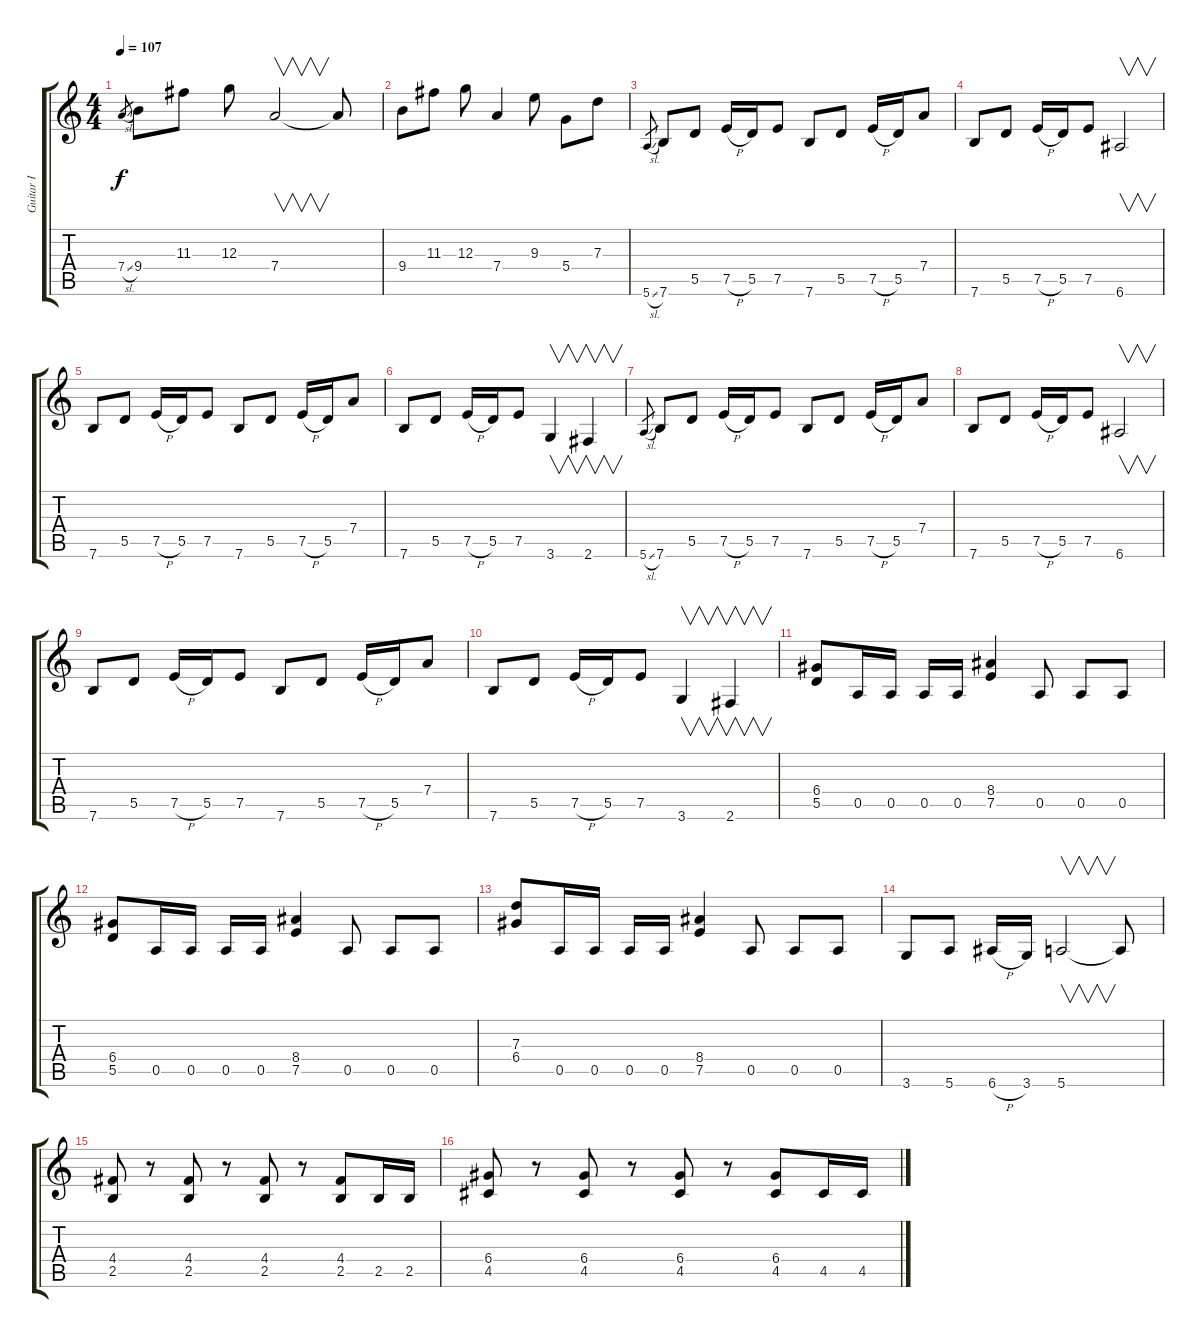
\track ("Guitar I" "Guitar I") {instrument distortionguitar}
\staff {score tabs}
\tuning (E4 B3 G3 D3 A2 E2) {hide}
\ts (4 4)
\tempo 107
\clef g2
\ks c
7.4{sl}.8{gr dy f} 9.4.8 11.3.8 12.3.8 7.4.2{v} 7.4{t}.8 |
9.4.8 11.3.8 12.3.8 7.4.4 9.3.8 5.4.8 7.3.8 |
5.6{sl}.8{gr} 7.6.8 5.5.8 7.5{h}.16 5.5.16 7.5.8 7.6.8 5.5.8 7.5{h}.16 5.5.16 7.4.8 |
7.6.8 5.5.8 7.5{h}.16 5.5.16 7.5.8 6.6.2{v} |
7.6.8 5.5.8 7.5{h}.16 5.5.16 7.5.8 7.6.8 5.5.8 7.5{h}.16 5.5.16 7.4.8 |
7.6.8 5.5.8 7.5{h}.16 5.5.16 7.5.8 3.6.4{v} 2.6.4{v} |
5.6{sl}.8{gr} 7.6.8 5.5.8 7.5{h}.16 5.5.16 7.5.8 7.6.8 5.5.8 7.5{h}.16 5.5.16 7.4.8 |
7.6.8 5.5.8 7.5{h}.16 5.5.16 7.5.8 6.6.2{v} |
7.6.8 5.5.8 7.5{h}.16 5.5.16 7.5.8 7.6.8 5.5.8 7.5{h}.16 5.5.16 7.4.8 |
7.6.8 5.5.8 7.5{h}.16 5.5.16 7.5.8 3.6.4{v} 2.6.4{v} |
(6.4 5.5).8 0.5.16 0.5.16 0.5.16 0.5.16 (8.4 7.5).4 0.5.8 0.5.8 0.5.8 |
(6.4 5.5).8 0.5.16 0.5.16 0.5.16 0.5.16 (8.4 7.5).4 0.5.8 0.5.8 0.5.8 |
(7.3 6.4).8 0.5.16 0.5.16 0.5.16 0.5.16 (8.4 7.5).4 0.5.8 0.5.8 0.5.8 |
3.6.8 5.6.8 6.6{h}.16 3.6.16 5.6.2{v} 5.6{t}.8 |
(4.4 2.5).8 r.8 (4.4 2.5).8 r.8 (4.4 2.5).8 r.8 (4.4 2.5).8 2.5.16 2.5.16 |
(6.4 4.5).8 r.8 (6.4 4.5).8 r.8 (6.4 4.5).8 r.8 (6.4 4.5).8 4.5.16 4.5.16
